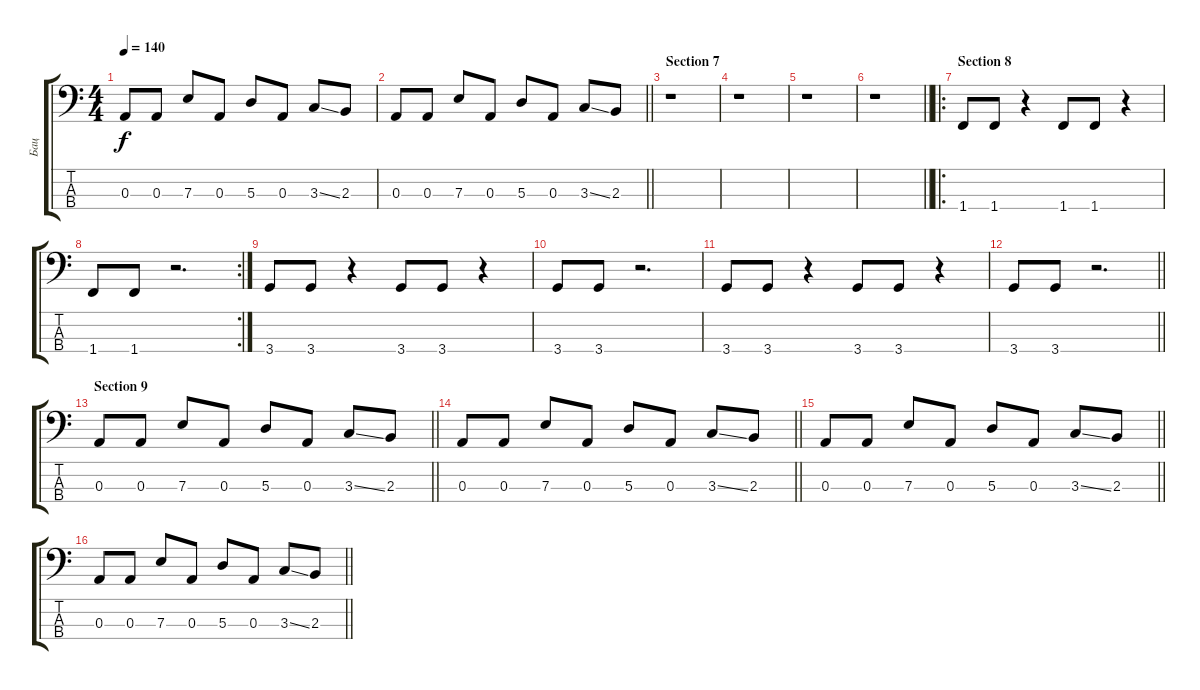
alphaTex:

\track ("Бац" "Бац") {instrument electricbassfinger}
\staff {score tabs}
\tuning (G2 D2 A1 E1) {hide}
\ts (4 4)
\tempo 140
\clef f4
\ks c
0.3.8{dy f} 0.3.8 7.3.8 0.3.8 5.3.8 0.3.8 3.3{ss}.8 2.3.8 |
\barLineRight lightlight
0.3.8 0.3.8 7.3.8 0.3.8 5.3.8 0.3.8 3.3{ss}.8 2.3.8 |
\section ("" "Section 7")
r.1 |
r.1 |
r.1 |
\barLineRight lightlight
r.1 |
\ro
\section ("" "Section 8")
1.4.8 1.4.8 r.4 1.4.8 1.4.8 r.4 |
\rc 2
1.4.8 1.4.8 r.2{d} |
3.4.8 3.4.8 r.4 3.4.8 3.4.8 r.4 |
3.4.8 3.4.8 r.2{d} |
3.4.8 3.4.8 r.4 3.4.8 3.4.8 r.4 |
\barLineRight lightlight
3.4.8 3.4.8 r.2{d} |
\section ("" "Section 9")
\barLineRight lightlight
0.3.8 0.3.8 7.3.8 0.3.8 5.3.8 0.3.8 3.3{ss}.8 2.3.8 |
\barLineRight lightlight
0.3.8 0.3.8 7.3.8 0.3.8 5.3.8 0.3.8 3.3{ss}.8 2.3.8 |
\barLineRight lightlight
0.3.8 0.3.8 7.3.8 0.3.8 5.3.8 0.3.8 3.3{ss}.8 2.3.8 |
\barLineRight lightlight
0.3.8 0.3.8 7.3.8 0.3.8 5.3.8 0.3.8 3.3{ss}.8 2.3.8
